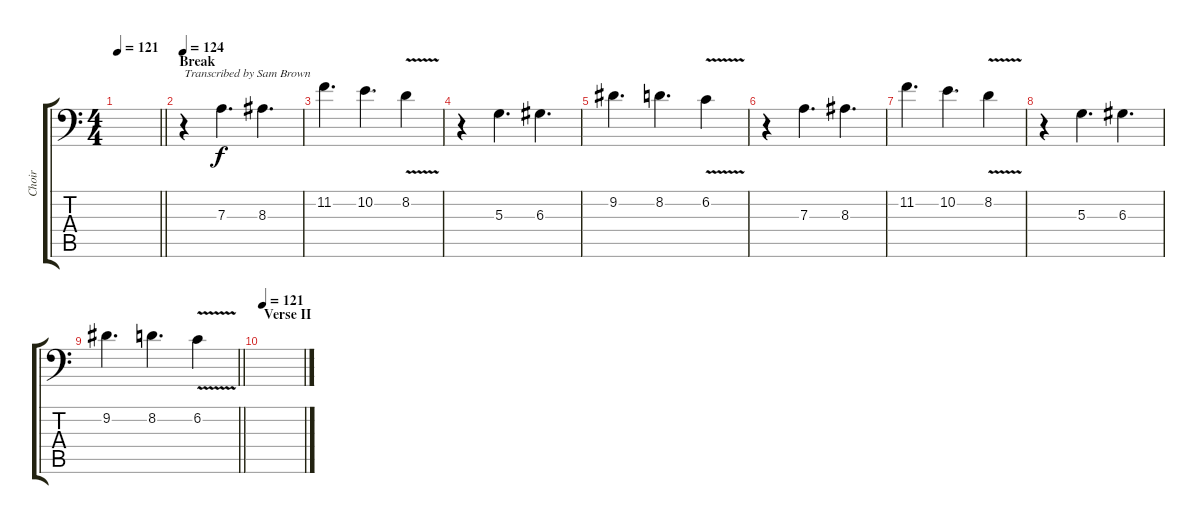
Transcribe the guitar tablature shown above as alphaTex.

\track ("Choir" "Choir") {instrument choiraahs}
\staff {score tabs}
\tuning (B3 Gb3 D3 A2 E2 A1) {hide}
\ts (4 4)
\tempo 121
\clef f4
\barLineRight lightlight
\ks c
|
\section ("" "Break")
\tempo 124
r.4{txt "Transcribed by Sam Brown"} 7.3.4{d} 8.3.4{d} |
11.2.4{d} 10.2.4{d} 8.2{v}.4 |
r.4 5.3.4{d} 6.3.4{d} |
9.2.4{d} 8.2.4{d} 6.2{v}.4 |
r.4 7.3.4{d} 8.3.4{d} |
11.2.4{d} 10.2.4{d} 8.2{v}.4 |
r.4 5.3.4{d} 6.3.4{d} |
\barLineRight lightlight
9.2.4{d} 8.2.4{d} 6.2{v}.4 |
\section ("" "Verse II")
\tempo 121
